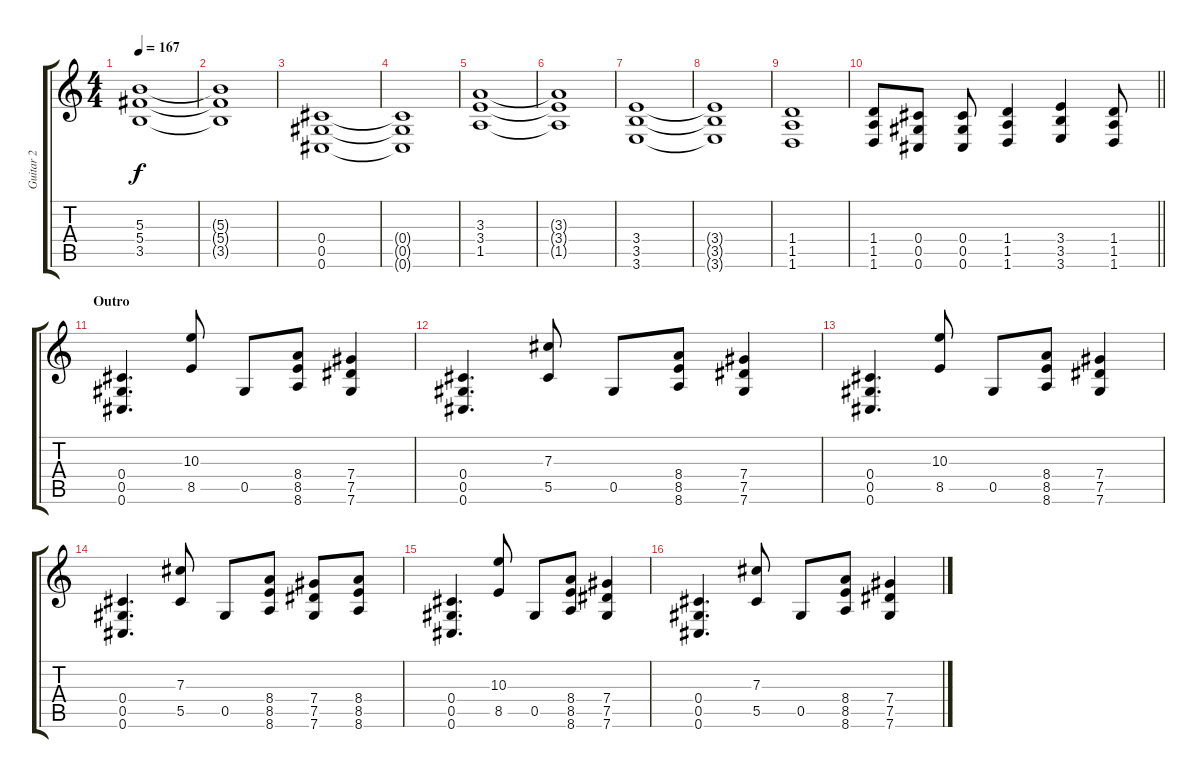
\track ("Guitar 2" "Guitar 2") {instrument distortionguitar}
\staff {score tabs}
\tuning (Eb4 Bb3 Gb3 Db3 Ab2 Db2) {hide}
\ts (4 4)
\tempo 167
\clef g2
\ks c
(5.3 5.4 3.5).1{dy f} |
(5.3{t} 5.4{t} 3.5{t}).1 |
(0.4 0.5 0.6).1 |
(0.4{t} 0.5{t} 0.6{t}).1 |
(3.3 3.4 1.5).1 |
(3.3{t} 3.4{t} 1.5{t}).1 |
(3.4 3.5 3.6).1 |
(3.4{t} 3.5{t} 3.6{t}).1 |
(1.4 1.5 1.6).1 |
\barLineRight lightlight
(1.4 1.5 1.6).8 (0.4 0.5 0.6).8 (0.4 0.5 0.6).8 (1.4 1.5 1.6).4 (3.4 3.5 3.6).4 (1.4 1.5 1.6).8 |
\section ("" "Outro")
(0.4 0.5 0.6).4{d volume 13} (10.3 8.5).8 0.5.8 (8.4 8.5 8.6).8 (7.4 7.5 7.6).4 |
(0.4 0.5 0.6).4{d} (7.3 5.5).8 0.5.8 (8.4 8.5 8.6).8 (7.4 7.5 7.6).4 |
(0.4 0.5 0.6).4{d} (10.3 8.5).8 0.5.8 (8.4 8.5 8.6).8 (7.4 7.5 7.6).4 |
(0.4 0.5 0.6).4{d} (7.3 5.5).8 0.5.8 (8.4 8.5 8.6).8 (7.4 7.5 7.6).8 (8.4 8.5 8.6).8 |
(0.4 0.5 0.6).4{d} (10.3 8.5).8 0.5.8 (8.4 8.5 8.6).8 (7.4 7.5 7.6).4 |
(0.4 0.5 0.6).4{d} (7.3 5.5).8 0.5.8 (8.4 8.5 8.6).8 (7.4 7.5 7.6).4
